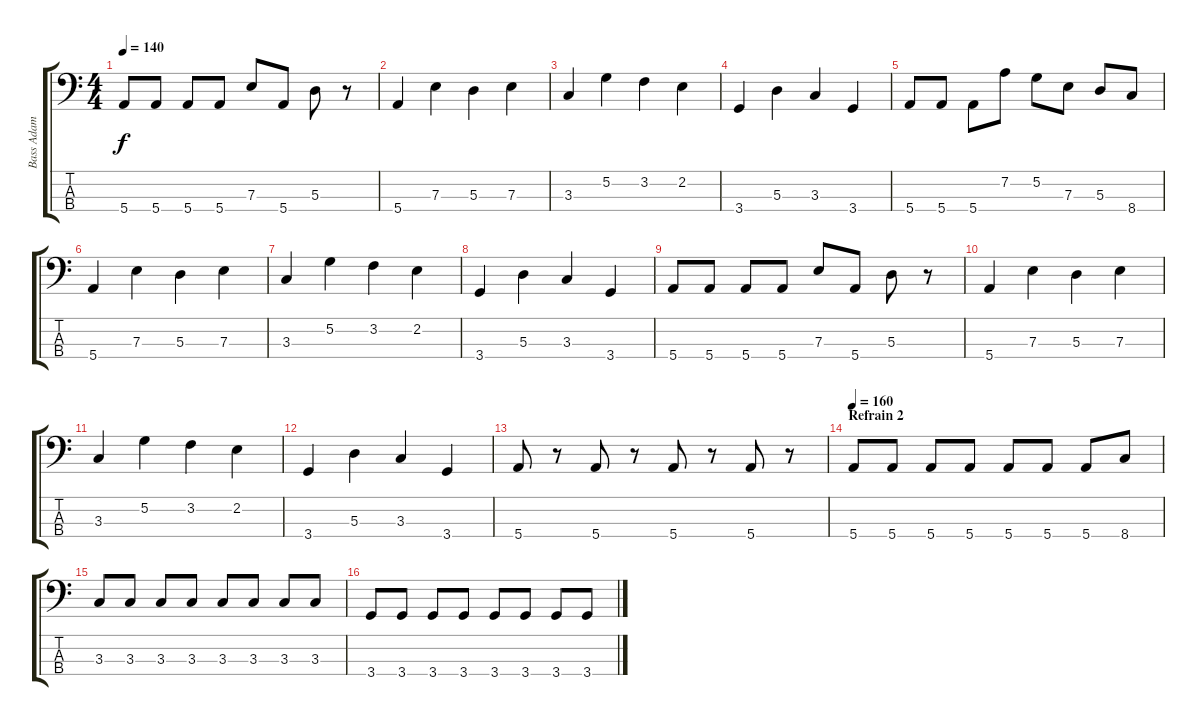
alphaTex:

\track ("Bass Adam" "Bass Adam") {instrument electricbasspick}
\staff {score tabs}
\tuning (G2 D2 A1 E1) {hide}
\ts (4 4)
\tempo 140
\clef f4
\ks c
5.4.8{dy f} 5.4.8 5.4.8 5.4.8 7.3.8 5.4.8 5.3.8 r.8 |
5.4.4 7.3.4 5.3.4 7.3.4 |
3.3.4 5.2.4 3.2.4 2.2.4 |
3.4.4 5.3.4 3.3.4 3.4.4 |
5.4.8 5.4.8 5.4.8 7.2.8 5.2.8 7.3.8 5.3.8 8.4.8 |
5.4.4 7.3.4 5.3.4 7.3.4 |
3.3.4 5.2.4 3.2.4 2.2.4 |
3.4.4 5.3.4 3.3.4 3.4.4 |
5.4.8 5.4.8 5.4.8 5.4.8 7.3.8 5.4.8 5.3.8 r.8 |
5.4.4 7.3.4 5.3.4 7.3.4 |
3.3.4 5.2.4 3.2.4 2.2.4 |
3.4.4 5.3.4 3.3.4 3.4.4 |
5.4.8 r.8 5.4.8 r.8 5.4.8 r.8 5.4.8 r.8 |
\section ("" "Refrain 2")
\tempo 160
5.4.8 5.4.8 5.4.8 5.4.8 5.4.8 5.4.8 5.4.8 8.4.8 |
3.3.8 3.3.8 3.3.8 3.3.8 3.3.8 3.3.8 3.3.8 3.3.8 |
3.4.8 3.4.8 3.4.8 3.4.8 3.4.8 3.4.8 3.4.8 3.4.8
